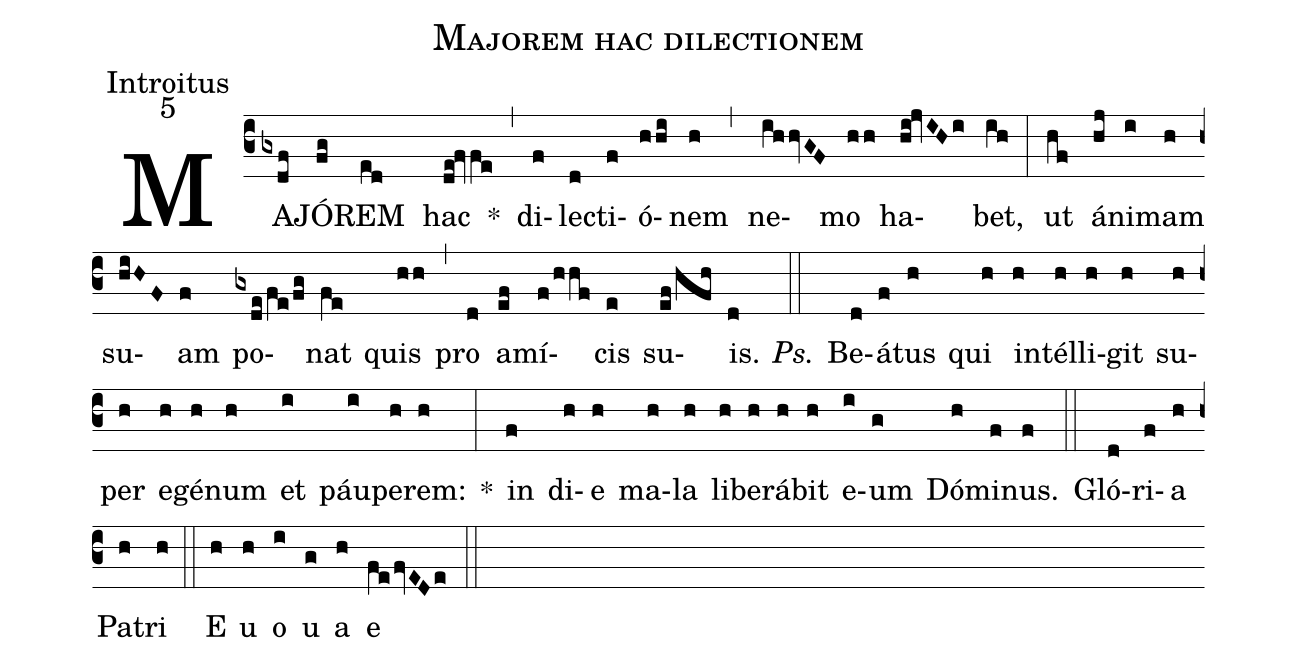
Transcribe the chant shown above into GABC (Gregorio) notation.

name:Majorem hac dilectionem;
office-part:Introitus;
mode:5;
%%
(c3) MA(gxdf)JÓ(fg)REM(ed) hac(de!fvfe) *(,) di(f)le(d)cti(f)ó(hhi)nem(h) (,) ne(ihhvGF)mo(hh) ha(hi!jvIHi)bet,(ih) (:) ut(hf) á(hj)ni(i)mam(h) su(hiHF)am(f) po(gxde/fe/fg)nat(fe) quis(hh) (,) pro(d) a(ef)mí(f/hhf)cis(e) su(ef/hfh)is.(d) <i>Ps.</i>(::) Be(d)á(f)tus(h) qui(h) in(h)tél(h)li(h)git(h) su(h)per(h) e(h)gé(h)num(h) et(i) páu(i)pe(h)rem:(h) *(:) in(f) di(h)e(h) ma(h)la(h) li(h)be(h)rá(h)bit(h) e(i)um(g) Dó(h)mi(f)nus.(f) (::) Gló(d)ri(f)a(h) Pa(h)tri(h) (::) E(h) u(h) o(i) u(g) a(h) e(fe/fvED/e) (::)
